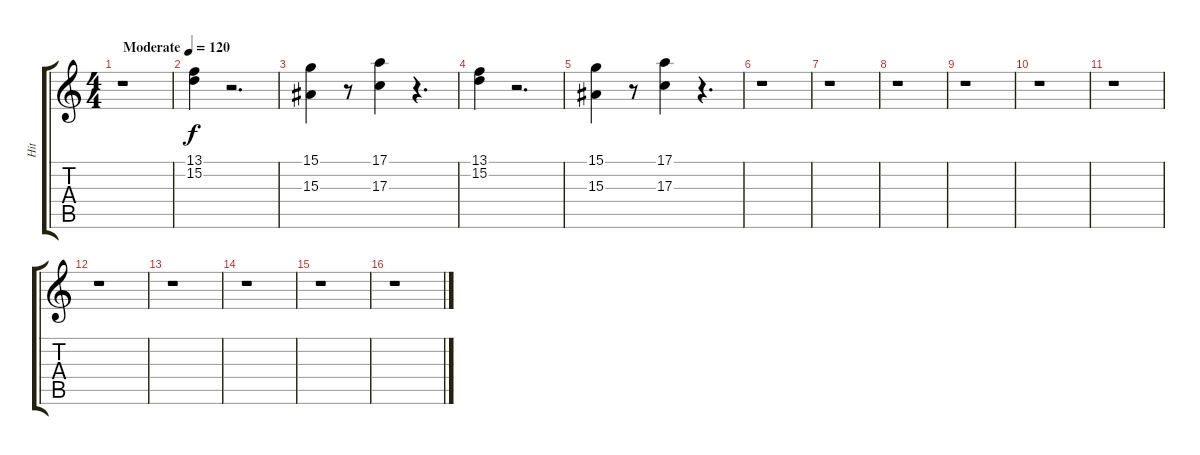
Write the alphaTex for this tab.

\track ("Hit" "Hit") {instrument orchestrahit}
\staff {score tabs}
\tuning (E4 B3 G3 D3 A2 E2) {hide}
\ts (4 4)
\tempo (120 "Moderate")
\clef g2
\ks c
r.1{dy f instrument orchestrahit} |
(13.1 15.2).4 r.2{d} |
(15.1 15.3).4 r.8 (17.1 17.3).4 r.4{d} |
(13.1 15.2).4 r.2{d} |
(15.1 15.3).4 r.8 (17.1 17.3).4 r.4{d} |
r.1 |
r.1 |
r.1 |
r.1 |
r.1 |
r.1 |
r.1 |
r.1 |
r.1 |
r.1 |
r.1
